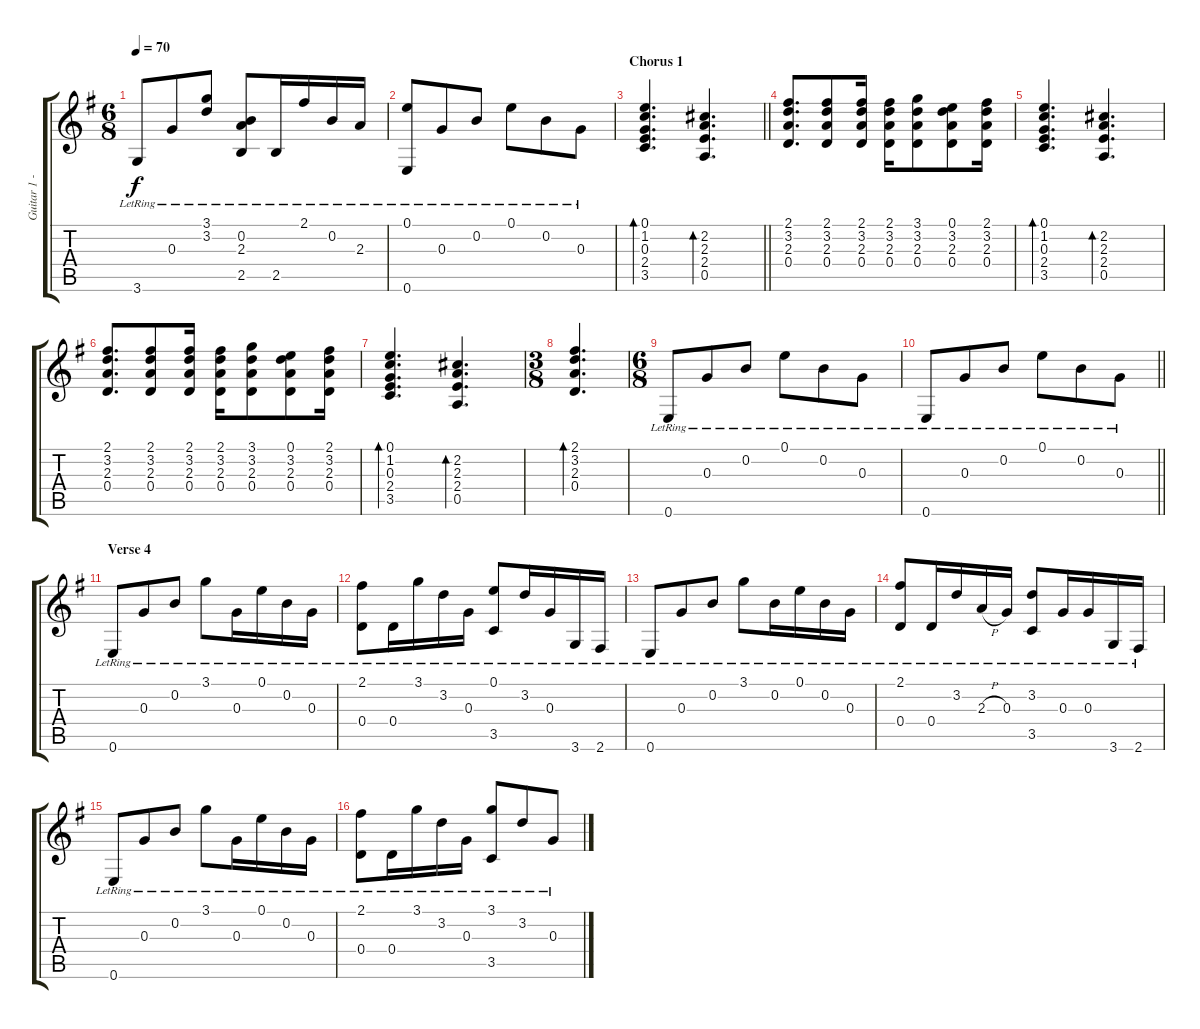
\track ("Guitar 1 - Rythm" "Guitar 1 -") {instrument acousticguitarsteel}
\staff {score tabs}
\tuning (E4 B3 G3 D3 A2 E2) {hide}
\ts (6 8)
\tempo 70
\clef g2
\ks g
3.6{lr}.8{dy f} 0.3{lr}.8 (3.1{lr} 3.2{lr}).8 (0.2{lr} 2.3{lr} 2.5{lr}).8 2.5{lr}.16 2.1{lr}.16 0.2{lr}.16 2.3{lr}.16 |
(0.1{lr} 0.6{lr}).8 0.3{lr}.8 0.2{lr}.8 0.1{lr}.8 0.2{lr}.8 0.3{lr}.8 |
\section ("" "Chorus 1")
\barLineRight lightlight
(0.1 1.2 0.3 2.4 3.5).4{d bd 60} (2.2 2.3 2.4 0.5).4{d bd 60} |
(2.1 3.2 2.3 0.4).8{d} (2.1 3.2 2.3 0.4).8 (2.1 3.2 2.3 0.4).16 (2.1 3.2 2.3 0.4).16 (3.1 3.2 2.3 0.4).8 (0.1 3.2 2.3 0.4).8 (2.1 3.2 2.3 0.4).16 |
(0.1 1.2 0.3 2.4 3.5).4{d bd 60} (2.2 2.3 2.4 0.5).4{d bd 60} |
(2.1 3.2 2.3 0.4).8{d} (2.1 3.2 2.3 0.4).8 (2.1 3.2 2.3 0.4).16 (2.1 3.2 2.3 0.4).16 (3.1 3.2 2.3 0.4).8 (0.1 3.2 2.3 0.4).8 (2.1 3.2 2.3 0.4).16 |
(0.1 1.2 0.3 2.4 3.5).4{d bd 30} (2.2 2.3 2.4 0.5).4{d bd 30} |
\ts (3 8)
(2.1 3.2 2.3 0.4).4{d bd 30} |
\ts (6 8)
0.6{lr}.8 0.3{lr}.8 0.2{lr}.8 0.1{lr}.8 0.2{lr}.8 0.3{lr}.8 |
\barLineRight lightlight
0.6{lr}.8 0.3{lr}.8 0.2{lr}.8 0.1{lr}.8 0.2{lr}.8 0.3{lr}.8 |
\section ("" "Verse 4")
0.6{lr}.8 0.3{lr}.8 0.2{lr}.8 3.1{lr}.8 0.3{lr}.16 0.1{lr}.16 0.2{lr}.16 0.3{lr}.16 |
(2.1{lr} 0.4{lr}).8 0.4{lr}.16 3.1{lr}.16 3.2{lr}.16 0.3{lr}.16 (0.1{lr} 3.5{lr}).8 3.2{lr}.16 0.3{lr}.16 3.6{lr}.16 2.6{lr}.16 |
0.6{lr}.8 0.3{lr}.8 0.2{lr}.8 3.1{lr}.8 0.2{lr}.16 0.1{lr}.16 0.2{lr}.16 0.3{lr}.16 |
(2.1{lr} 0.4{lr}).8 0.4{lr}.16 3.2{lr}.16 2.3{h lr}.16 0.3{lr}.16 (3.2{lr} 3.5{lr}).8 0.3{lr}.16 0.3{lr}.16 3.6{lr}.16 2.6{lr}.16 |
0.6{lr}.8 0.3{lr}.8 0.2{lr}.8 3.1{lr}.8 0.3{lr}.16 0.1{lr}.16 0.2{lr}.16 0.3{lr}.16 |
(2.1{lr} 0.4{lr}).8 0.4{lr}.16 3.1{lr}.16 3.2{lr}.16 0.3{lr}.16 (3.1{lr} 3.5{lr}).8 3.2{lr}.8 0.3{lr}.8
